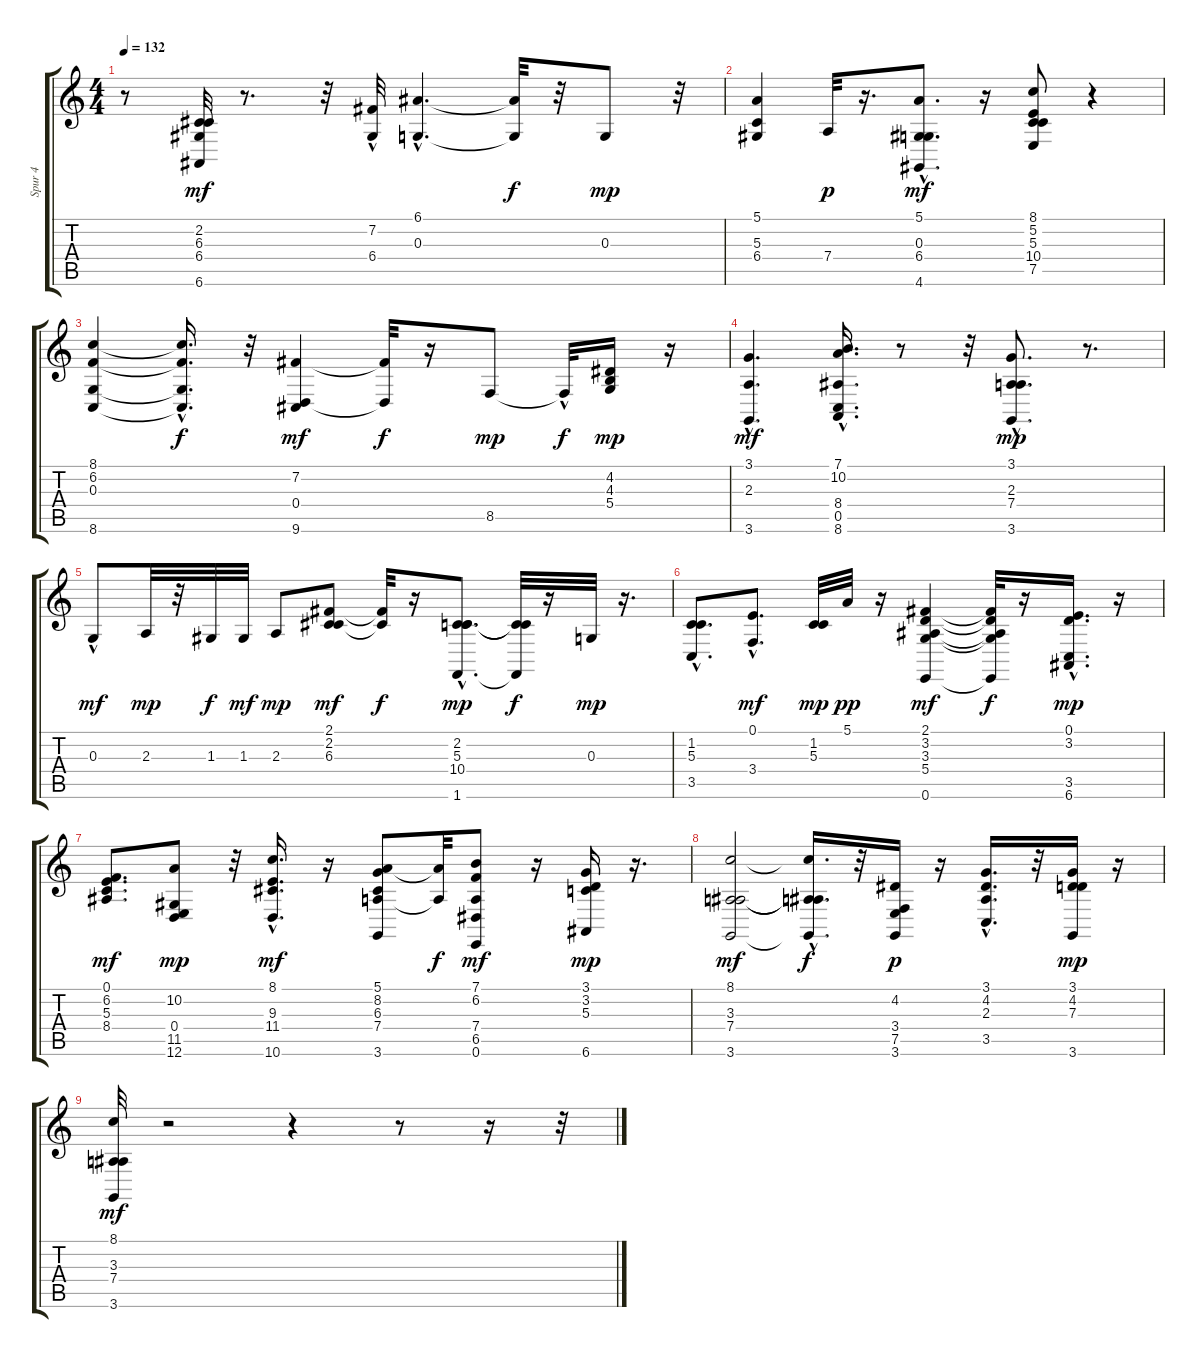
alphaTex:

\track ("Spur 4" "Spur 4") {instrument electricpiano2}
\staff {score tabs}
\tuning (E4 B3 G3 D3 A2 E2) {hide}
\ts (4 4)
\tempo 132
\clef g2
\ks c
r.8{dy mp} (2.2 6.3 6.4 6.6).32{dy mf} r.8{d} r.32 (7.2{hac} 6.4{hac}).32 (6.1{hac} 0.3{hac}).4{d} (6.1{t} 0.3{t}).32{dy f} r.32 0.3.8{dy mp} r.32 |
(5.1 5.3 6.4).4 7.4.32{dy p} r.16{d} (5.1{hac} 0.3 6.4{hac} 4.6{hac}).8{d dy mf} r.16 (8.1 5.2 5.3 10.4 7.5).8 r.4 |
(8.1 6.2 0.3 8.6).4 (8.1{hac t} 6.2{hac t} 0.3{hac t} 8.6{hac t}).16{d dy f} r.32 (7.2 0.4 9.6).4{dy mf} (7.2{t} 0.4{t}).32{dy f} r.16 8.5.8{dy mp} 8.5{hac t}.32{dy f} (4.2 4.3 5.4).16{dy mp} r.16 |
(3.1 2.3 3.6{hac}).4{d dy mf} (7.1{hac} 10.2 8.4 0.5{hac} 8.6).16{d} r.8 r.32 (3.1 2.3 7.4 3.6{hac}).8{d dy mp} r.8{d} |
0.3{hac}.8{dy mf} 2.3.32{dy mp} r.32 1.3.32{dy f} 1.3.32{dy mf} 2.3.8{dy mp} (2.1 2.2 6.3).8{dy mf} (2.1{t} 2.2{t}).32{dy f} r.16 (2.2{hac} 5.3{hac} 10.4{hac} 1.6{hac}).8{d dy mp} (5.3{t} 10.4{t} 1.6{t}).32{dy f} r.16 0.3.32{dy mp} r.16{d} |
(1.2 5.3 3.5{hac}).8{d} (0.1{hac} 3.4).8{d dy mf} (1.2 5.3).32{dy mp} 5.1.32{dy pp} r.16 (2.1 3.2 3.3 5.4 0.6).4{dy mf} (2.1{t} 3.2{t} 3.3{t} 5.4{t} 0.6{t}).32{dy f} r.16 (0.1 3.2{hac} 3.5 6.6{hac}).16{d dy mp} r.16 |
(0.1 6.2 5.3 8.4).8{d dy mf} (10.2 0.4 11.5 12.6).8{dy mp} r.32 (8.1{hac} 9.3{hac} 11.4{hac} 10.6).16{d dy mf} r.16 (5.1 8.2 6.3 7.4 3.6).8 (5.1{t} 7.4{t}).32{dy f} (7.1 6.2 7.4 6.5 0.6).8{dy mf} r.16 (3.1 3.2 5.3 6.6).16{dy mp} r.16{d} |
(8.1 3.3 7.4 3.6).2{dy mf} (8.1{hac t} 3.3{hac t} 7.4{hac t} 3.6{hac t}).16{d dy f} r.32 (4.2 3.4 7.5 3.6).16{dy p} r.16 (3.1{hac} 4.2 2.3 3.5).16{d} r.32 (3.1 4.2 7.3 3.6).16{dy mp} r.16 |
(8.1 3.3 7.4 3.6).32{dy mf} r.2 r.4 r.8 r.16 r.32
